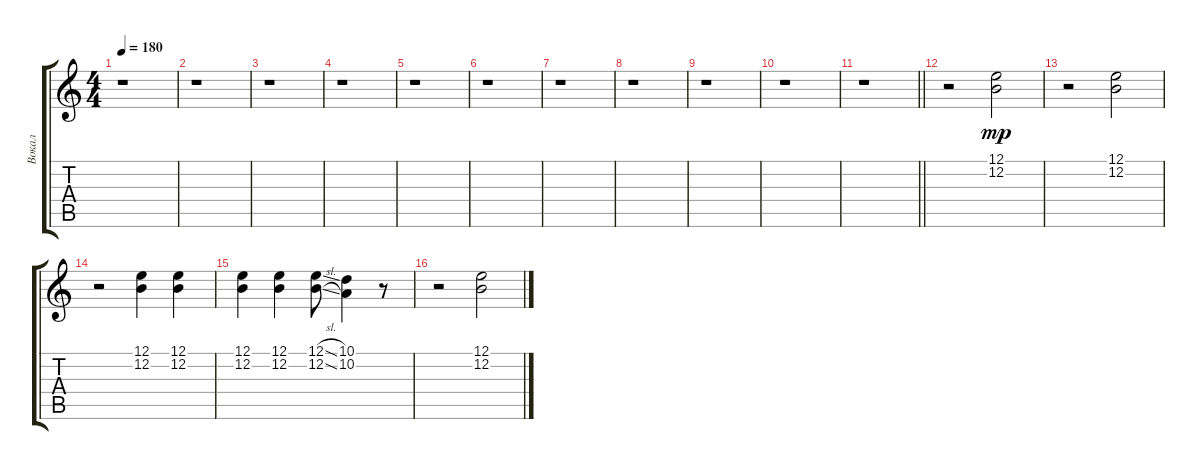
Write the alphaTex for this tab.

\track ("Вокал" "Вокал") {instrument oboe}
\staff {score tabs}
\tuning (E4 B3 G3 D3 A2 E2) {hide}
\ts (4 4)
\tempo 180
\clef g2
\ks c
r.1{dy f} |
r.1 |
r.1 |
r.1 |
r.1 |
r.1 |
r.1 |
r.1 |
r.1 |
r.1 |
\barLineRight lightlight
r.1 |
r.2 (12.1 12.2).2{dy mp} |
r.2 (12.1 12.2).2 |
r.2 (12.1 12.2).4 (12.1 12.2).4 |
(12.1 12.2).4 (12.1 12.2).4 (12.1{sl} 12.2{sl}).8 (10.1 10.2).4 r.8 |
r.2 (12.1 12.2).2
